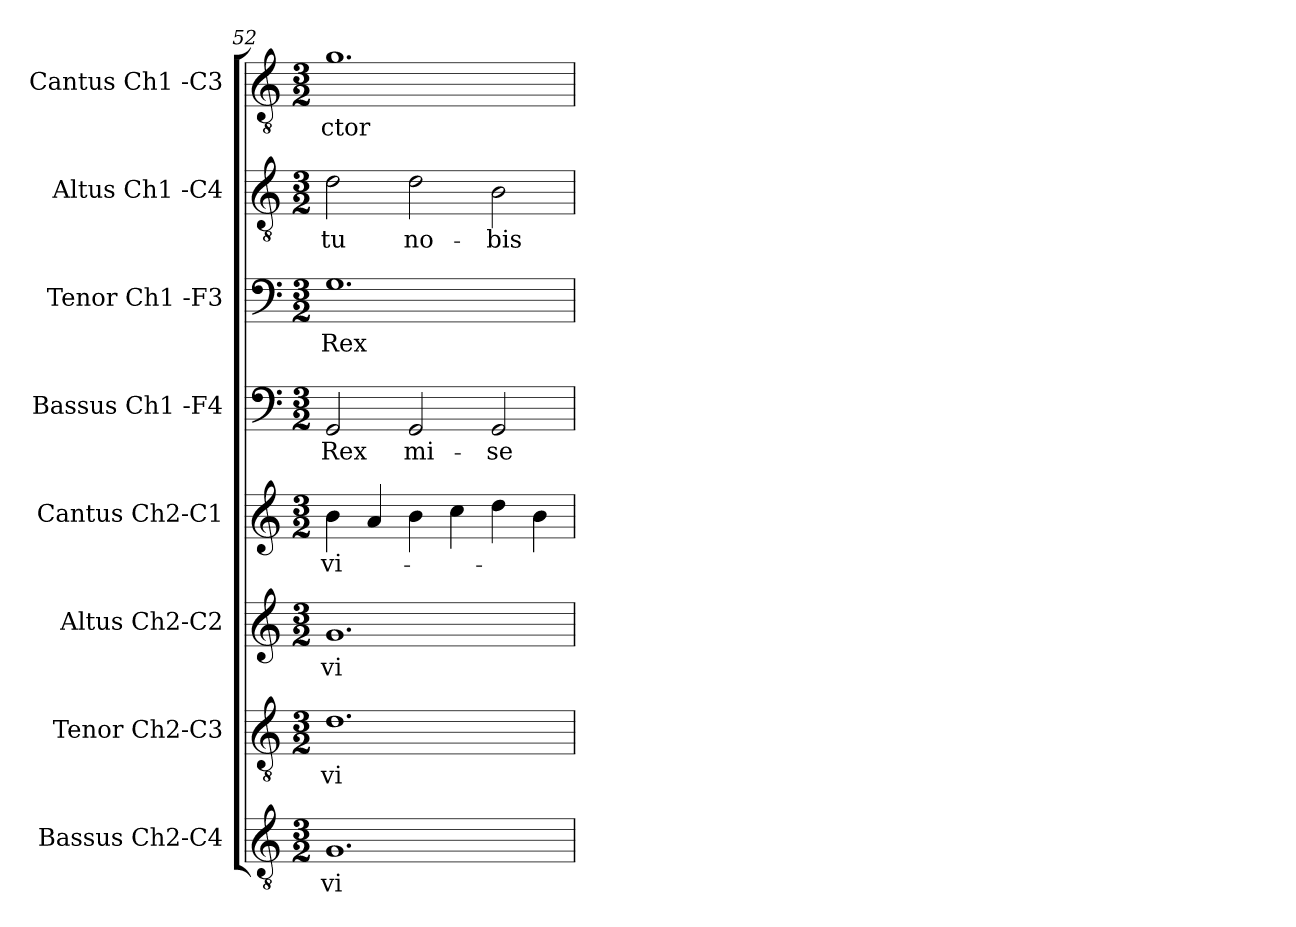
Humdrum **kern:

**kern	**text	**kern	**text	**kern	**text	**kern	**text	**kern	**text	**kern	**text	**kern	**text	**kern	**text
*part8	*part8	*part7	*part7	*part6	*part6	*part5	*part5	*part4	*part4	*part3	*part3	*part2	*part2	*part1	*part1
*staff8	*staff8	*staff7	*staff7	*staff6	*staff6	*staff5	*staff5	*staff4	*staff4	*staff3	*staff3	*staff2	*staff2	*staff1	*staff1
*I"Bassus Ch2-C4	*	*I"Tenor Ch2-C3	*	*I"Altus Ch2-C2	*	*I"Cantus Ch2-C1	*	*I"Bassus Ch1 -F4	*	*I"Tenor Ch1 -F3	*	*I"Altus Ch1 -C4	*	*I"Cantus Ch1 -C3	*
*I'B2	*	*I'T2	*	*I'A2	*	*I'C2	*	*I'B1	*	*I'T1	*	*I'A1	*	*I'C1	*
*clefGv2	*	*clefGv2	*	*clefG2	*	*clefG2	*	*clefF4	*	*clefF4	*	*clefGv2	*	*clefGv2	*
*k[]	*	*k[]	*	*k[]	*	*k[]	*	*k[]	*	*k[]	*	*k[]	*	*k[]	*
*M3/2	*	*M3/2	*	*M3/2	*	*M3/2	*	*M3/2	*	*M3/2	*	*M3/2	*	*M3/2	*
=52	=52	=52	=52	=52	=52	=52	=52	=52	=52	=52	=52	=52	=52	=52	=52
!	!LO:LY:b	!	!LO:LY:b	!	!LO:LY:b	!	!LO:LY:b	!	!LO:LY:b	!	!LO:LY:b	!	!LO:LY:b	!	!LO:LY:b
1.G	vi-	1.d	vi-	1.g	vi-	4b\	vi-	2GG/	Rex	1.G	Rex	2d\	tu	1.g	-ctor
.	.	.	.	.	.	4a/	.	.	.	.	.	.	.	.	.
!	!	!	!	!	!	!	!	!	!LO:LY:b	!	!	!	!LO:LY:b	!	!
.	.	.	.	.	.	4b\	.	2GG/	mi-	.	.	2d\	no-	.	.
.	.	.	.	.	.	4cc\	.	.	.	.	.	.	.	.	.
!	!	!	!	!	!	!	!	!	!LO:LY:b	!	!	!	!LO:LY:b	!	!
.	.	.	.	.	.	4dd\	.	2GG/	-se-	.	.	2B\	-bis	.	.
.	.	.	.	.	.	4b\	.	.	.	.	.	.	.	.	.
=	=	=	=	=	=	=	=	=	=	=	=	=	=	=	=
*-	*-	*-	*-	*-	*-	*-	*-	*-	*-	*-	*-	*-	*-	*-	*-
